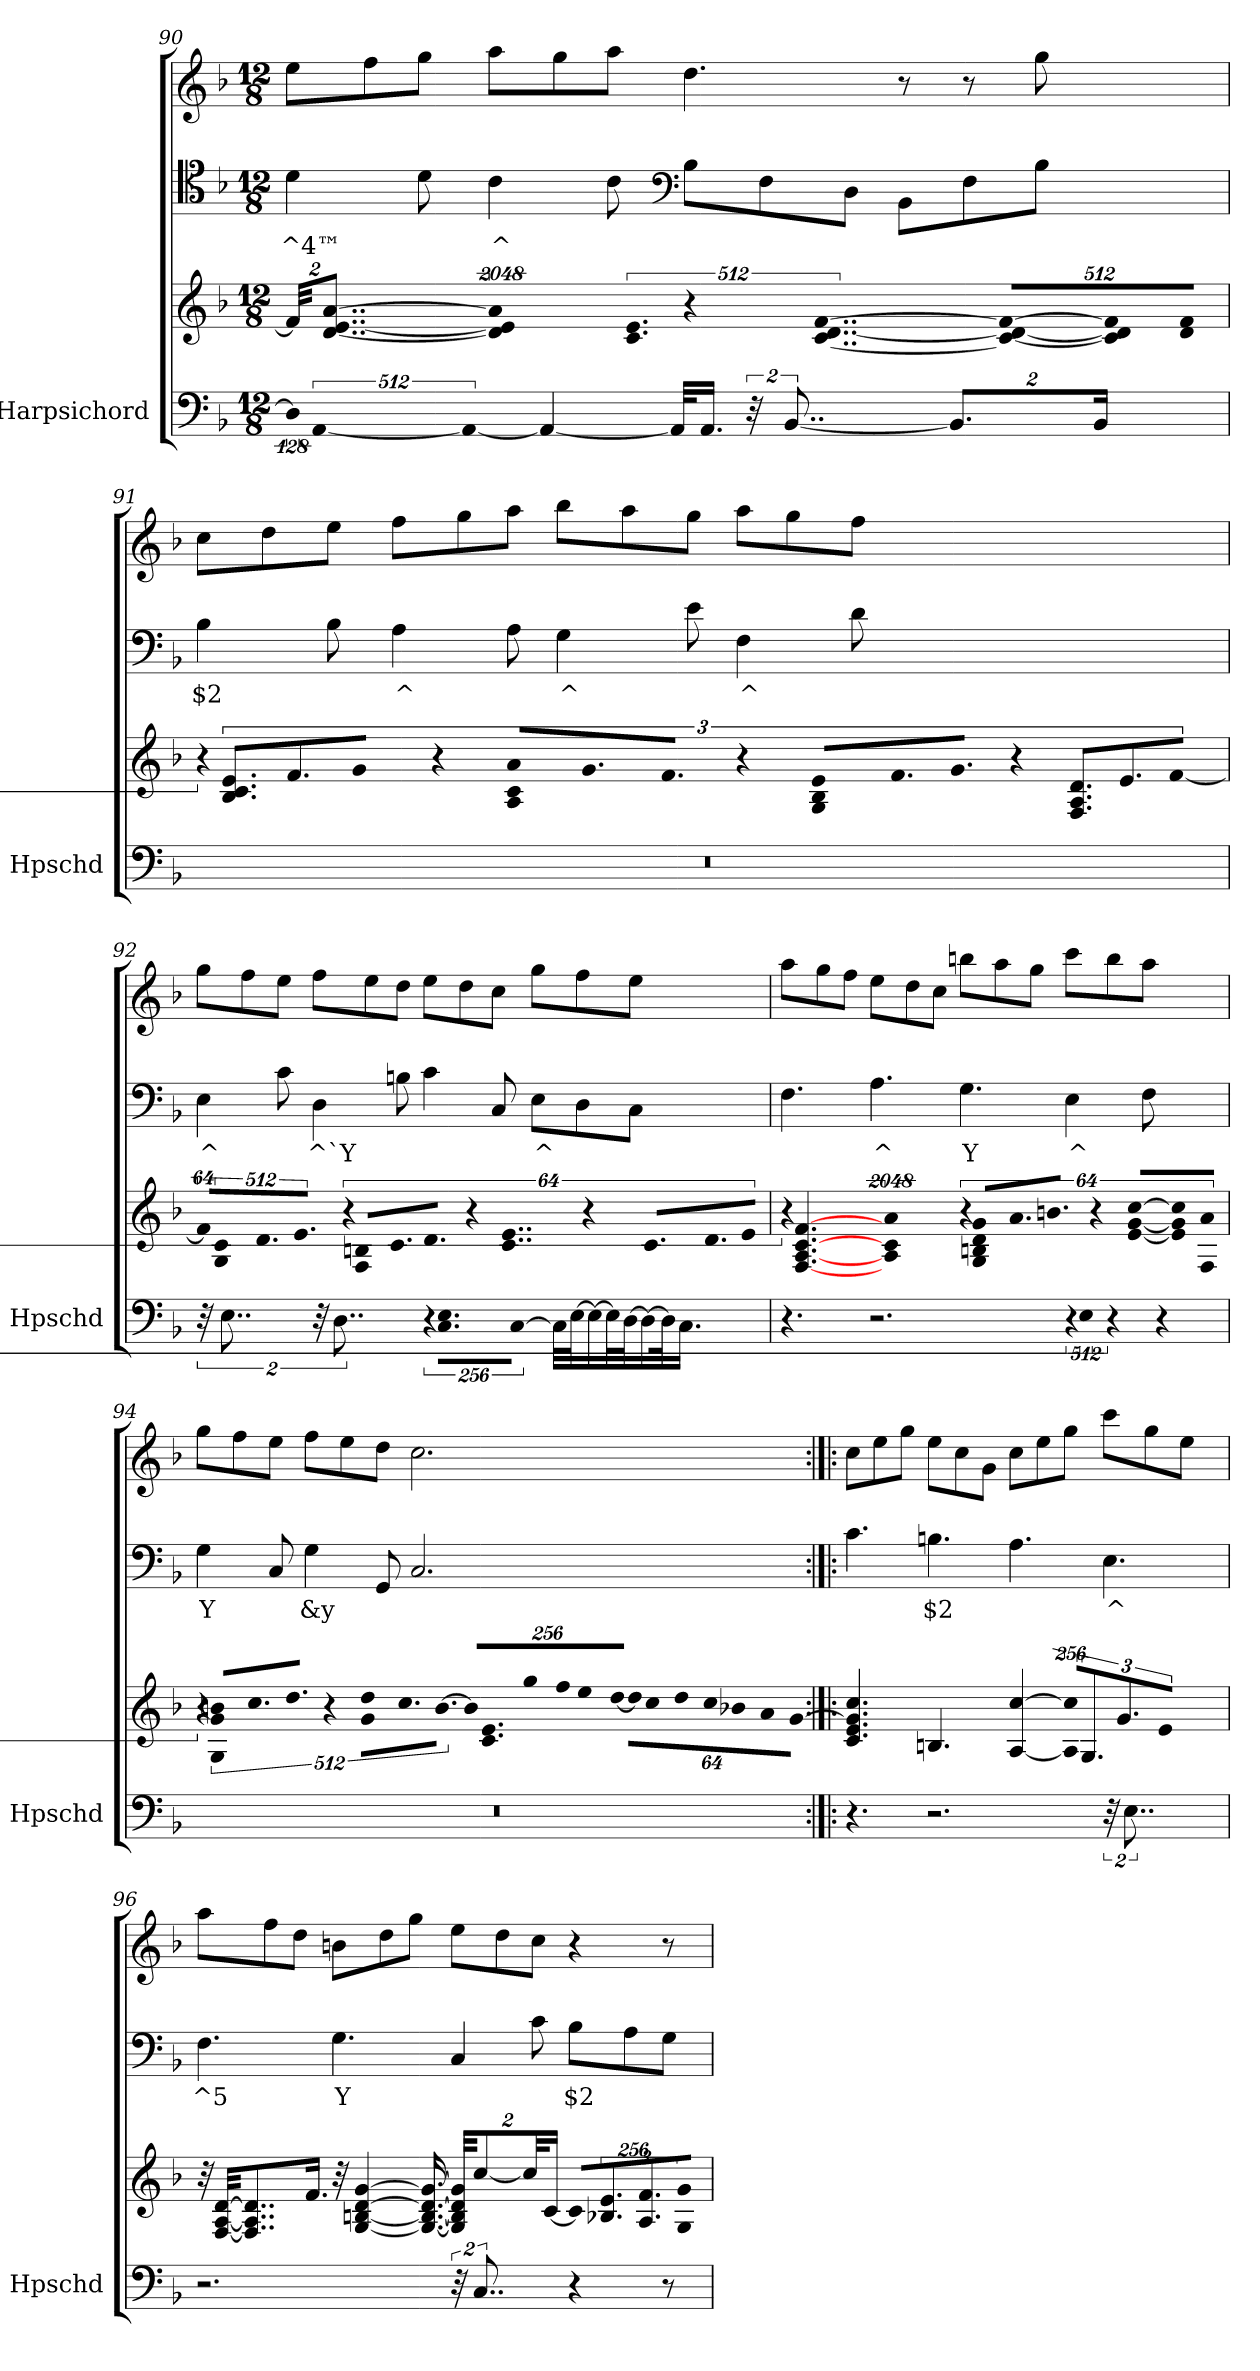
**kern	**kern	**kern	**text	**kern
*part3	*part3	*part2	*part2	*part1
*staff4	*staff3	*staff2	*staff2	*staff1
*I"Harpsichord	*	*	*	*
*I'Hpschd	*	*	*	*
!!LO:PB:g=z
*clefF4	*clefG2	*clefC4	*	*clefG2
*k[b-]	*k[b-]	*k[b-]	*	*k[b-]
*F:	*F:	*F:	*	*F:
*M12/8	*M12/8	*M12/8	*	*M12/8
=90	=90	=90	=90	=90
!LO:N:vis=32	!	!	!LO:LY:b	!
2048%77D\]	64%3f/KKL]	4d\	^4™	8ee\L
!LO:N:vis=4	!	!	!	!
[1024%307AA/	.	.	.	.
.	[16%3..d/ [16%3..e/ [16%3..a/J	.	.	.
.	.	.	.	8ff\
.	.	8d\	.	8gg\J
!LO:N:vis=32	!	!	!	!
2048%77AA/_	.	.	.	.
!	!LO:N:vis=4	!	!LO:LY:b	!
4AA/_	4096%1117d/] 4096%1117e/] 4096%1117a/]	4c\	^	8aa\L
.	.	.	.	8gg\
32AA/KLL]	.	8c\	.	8aa\J
!	!LO:N:vis=16.	!	!	!
.	4096%419c/ 4096%419e/	.	.	.
16.AA/JJ	.	.	.	.
*	*	*clefF4	*	*
64%3r	64%3r	8B-\L	.	4.dd\
[16%3..BB-/	[16%3..c/ [16%3..d/ [16%3..f/	.	.	.
.	.	8F\	.	.
.	.	8D\J	.	.
!	!LO:N:vis=8	!	!	!
16%3.BB-/L]	2048%439c/_ 2048%439d/_ 2048%439f/_L	8BB-\L	.	8r
.	.	8F\	.	8r
!	!LO:N:vis=32	!	!	!
.	4096%219c/] 4096%219d/] 4096%219f/]KL	.	.	.
.	.	8B-\J	.	8gg\
!	!LO:N:vis=16	!	!	!
.	4096%439d/ 4096%439f/JJ	.	.	.
32%3BB-/Jk	.	.	.	.
=91	=91	=91	=91	=91
!	!LO:N:vis=32	!	!LO:LY:b	!
1.r	4096%171r	4B-\	$2	8cc\L
.	12.B-/ 12.c/ 12.e/LL	.	.	.
.	.	.	.	8dd\
.	12.f/	.	.	.
.	.	8B-\	.	8ee\J
!	!LO:N:vis=16	!	!	!
.	4096%341g/JJ	.	.	.
!	!LO:N:vis=32	!	!LO:LY:b	!
.	1024%35r	4A\	^	8ff\L
!	!LO:N:vis=8	!	!	!
.	2048%279A/ 2048%279c/ 2048%279a/L	.	.	.
.	.	.	.	8gg\
!	!LO:N:vis=16.	!	!	!
.	4096%419g/L	.	.	.
.	.	8A\	.	8aa\J
!	!LO:N:vis=16.	!	!	!
.	4096%419f/JJ	.	.	.
!	!LO:N:vis=32	!	!LO:LY:b	!
.	1024%35r	4G\	^	8bb-\L
!	!LO:N:vis=8	!	!	!
.	2048%279G/ 2048%279B-/ 2048%279e/L	.	.	.
.	.	.	.	8aa\
!	!LO:N:vis=16.	!	!	!
.	4096%419f/L	.	.	.
.	.	8e\	.	8gg\J
!	!LO:N:vis=16.	!	!	!
.	4096%419g/JJ	.	.	.
!	!LO:N:vis=32	!	!LO:LY:b	!
.	4096%171r	4F\	^	8aa\L
.	12.F/ 12.A/ 12.d/LL	.	.	.
.	.	.	.	8gg\
.	12.e/	.	.	.
.	.	8d\	.	8ff\J
!	!LO:N:vis=16	!	!	!
.	[4096%341f/JJ	.	.	.
=92	=92	=92	=92	=92
!	!LO:N:vis=32	!	!LO:LY:b	!
64%3r	1024%35f/KKL]	4E\	^	8gg\L
!	!LO:N:vis=8	!	!	!
.	2048%279G/ 2048%279c/	.	.	.
16%3..E\	.	.	.	.
.	.	.	.	8ff\
!	!LO:N:vis=16.	!	!	!
.	4096%419d/L	.	.	.
.	.	8c\	.	8ee\J
!	!LO:N:vis=16.	!	!	!
.	4096%419e/JJ	.	.	.
!	!LO:N:vis=32	!	!LO:LY:b	!
64%3r	1024%35r	4D\	^`Y	8ff\L
!	!LO:N:vis=8	!	!	!
.	2048%279F/ 2048%279B/L	.	.	.
16%3..D\	.	.	.	.
.	.	.	.	8ee\
!	!LO:N:vis=16.	!	!	!
.	4096%419c/L	.	.	.
.	.	8Bn\	.	8dd\J
!	!LO:N:vis=16.	!	!	!
.	4096%419d/JJ	.	.	.
!LO:N:vis=32	!	!	!	!
4096%171r	64%3r	4c\	.	8ee\L
6.C\ 6.E\L	.	.	.	.
.	16%3..c/ 16%3..e/	.	.	.
.	.	.	.	8dd\
.	.	8C/	.	8cc\J
!LO:N:vis=16	!	!	!	!
[4096%341C\Jk	.	.	.	.
!	!LO:N:vis=32	!	!LO:LY:b	!
32C\LLL]	4096%171r	8E\L	^	8gg\L
[32E\J	.	.	.	.
.	12.c/LL	.	.	.
16E\_	.	.	.	.
32E\L]	.	8D\	.	8ff\
[32D\J	.	.	.	.
.	12.d/	.	.	.
16D\_	.	.	.	.
32D\k]	.	8C\J	.	8ee\J
16.C\JJ	.	.	.	.
!	!LO:N:vis=16	!	!	!
.	4096%341e/JJ	.	.	.
!!LO:LB:g=z
=93	=93	=93	=93	=93
!	!LO:N:vis=32	!	!	!
4.r	4096%171r	4.F\	.	8aa\L
.	[4.F/ [4.A/ [4.c/ [4.f/	.	.	.
.	.	.	.	8gg\
.	.	.	.	8ff\J
!	!	!	!LO:LY:b	!
2.r	.	4.A\	^	8ee\L
!	!LO:N:vis=4	!	!	!
.	4096%1365A/ 4096%1365c/ 4096%1365a/	.	.	.
.	.	.	.	8dd\
.	.	.	.	8cc\J
!	!LO:N:vis=32	!	!LO:LY:b	!
.	1024%35r	4.G\	Y	8bbn\L
!	!LO:N:vis=8	!	!	!
.	2048%279G/ 2048%279B/ 2048%279d/ 2048%279g/L	.	.	.
.	.	.	.	8aa\
!	!LO:N:vis=16.	!	!	!
.	4096%419a/L	.	.	.
.	.	.	.	8gg\J
!	!LO:N:vis=16.	!	!	!
.	4096%419b/JJ	.	.	.
!LO:N:vis=32	!	!	!LO:LY:b	!
4096%171r	64%3r	4E\	^	8ccc\L
!LO:N:vis=16	!	!	!	!
4096%341E\	.	.	.	.
.	[16%3e/ [16%3g/ [16%3cc/L	.	.	.
!LO:N:vis=8	!	!	!	!
4096%683r	.	.	.	8bb\
.	64%3e/] 64%3g/] 64%3cc/]KL	.	.	.
.	.	8F\	.	8aa\J
.	32%3F/ 32%3a/JJ	.	.	.
!LO:N:vis=16	!	!	!	!
4096%341r	.	.	.	.
=94	=94	=94	=94	=94
!	!LO:N:vis=32	!	!LO:LY:b	!
1.r	1024%35r	4G\	Y	8gg\L
!	!LO:N:vis=8	!	!	!
.	2048%279G/ 2048%279g/ 2048%279b/L	.	.	.
.	.	.	.	8ff\
!	!LO:N:vis=16.	!	!	!
.	4096%419cc/L	.	.	.
.	.	8C/	.	8ee\J
!	!LO:N:vis=16.	!	!	!
.	4096%419dd/JJ	.	.	.
!	!LO:N:vis=32	!	!LO:LY:b	!
.	1024%35r	4G\	&y	8ff\L
!	!LO:N:vis=8	!	!	!
.	2048%279g\ 2048%279dd\L	.	.	.
.	.	.	.	8ee\
!	!LO:N:vis=16.	!	!	!
.	4096%419cc\L	.	.	.
.	.	8GG/	.	8dd\J
!	!LO:N:vis=16.	!	!	!
.	[4096%419b\JJ	.	.	.
!	!LO:N:vis=32	!	!	!
.	4096%171b/KLL]	2.C/	.	2.cc\
.	12.c/ 12.e/	.	.	.
!	!LO:N:vis=32	!	!	!
.	2048%85gg/k	.	.	.
!	!LO:N:vis=16	!	!	!
.	2048%171ff/	.	.	.
!	!LO:N:vis=32	!	!	!
.	2048%85ee/L	.	.	.
!	!LO:N:vis=32	!	!	!
.	[4096%171dd/JJJ	.	.	.
!	!LO:N:vis=32	!	!	!
.	1024%35dd\KLL]	.	.	.
!	!LO:N:vis=16	!	!	!
.	4096%279cc\	.	.	.
!	!LO:N:vis=16	!	!	!
.	4096%279dd\	.	.	.
!	!LO:N:vis=32	!	!	!
.	1024%35cc\k	.	.	.
!	!LO:N:vis=16	!	!	!
.	4096%279b-\	.	.	.
!	!LO:N:vis=16	!	!	!
.	4096%279a\	.	.	.
!	!LO:N:vis=32	!	!	!
.	[1024%35g\JJk	.	.	.
=95:|!|:	=95:|!|:	=95:|!|:	=95:|!|:	=95:|!|:
4.r	4.c/ 4.e/ 4.g/] 4.cc/	4.c\	.	8cc\L
.	.	.	.	8ee\
.	.	.	.	8gg\J
!	!	!	!LO:LY:b	!
2.r	4.B/	4.Bn\	$2	8ee\L
.	.	.	.	8cc\
.	.	.	.	8g\J
.	[4A/ [4cc/	4.A\	.	8cc\L
.	.	.	.	8ee\
!	!LO:N:vis=32	!	!	!
.	4096%171A/] 4096%171cc/]KLL	.	.	8gg\J
.	12.G/	.	.	.
!	!	!	!LO:LY:b	!
64%3r	.	4.E\	^	8ccc\L
.	12.g/	.	.	.
16%3..E\	.	.	.	.
.	.	.	.	8gg\
!	!LO:N:vis=16	!	!	!
.	4096%341e/JJ	.	.	.
.	8ryy	.	.	8ee\J
=96	=96	=96	=96	=96
!	!	!	!LO:LY:b	!
2.r	32r	4.F\	^5	8aa\L
.	[32F/ [32A/ [32d/KKL	.	.	.
.	8..F/] 8..A/] 8..d/]	.	.	.
.	.	.	.	8ff\
.	.	.	.	8dd\J
.	16.f/Jk	.	.	.
!	!	!	!LO:LY:b	!
.	32r	4.G\	Y	8bn\L
.	[4G/ [4B/ [4d/ [4g/	.	.	.
.	.	.	.	8dd\
.	.	.	.	8gg\J
.	16.G/_ 16.B/_ 16.d/_ 16.g/_	.	.	.
64%3r	64%3G/] 64%3B/] 64%3d/] 64%3g/]KKL	4C/	.	8ee\L
16%3..C/	[16%3cc/	.	.	.
.	.	.	.	8dd\
.	64%3cc/KL]	.	.	.
.	.	8c\	.	8cc\J
.	[32%3c/JJ	.	.	.
!	!LO:N:vis=32	!	!LO:LY:b	!
4r	4096%171c/KLL]	8B-\L	$2	4r
.	12.B-/ 12.e/	.	.	.
.	.	8A\	.	.
.	12.A/ 12.f/	.	.	.
8r	.	8G\J	.	8r
!	!LO:N:vis=16	!	!	!
.	4096%341G/ 4096%341g/JJ	.	.	.
=	=	=	=	=
*-	*-	*-	*-	*-
